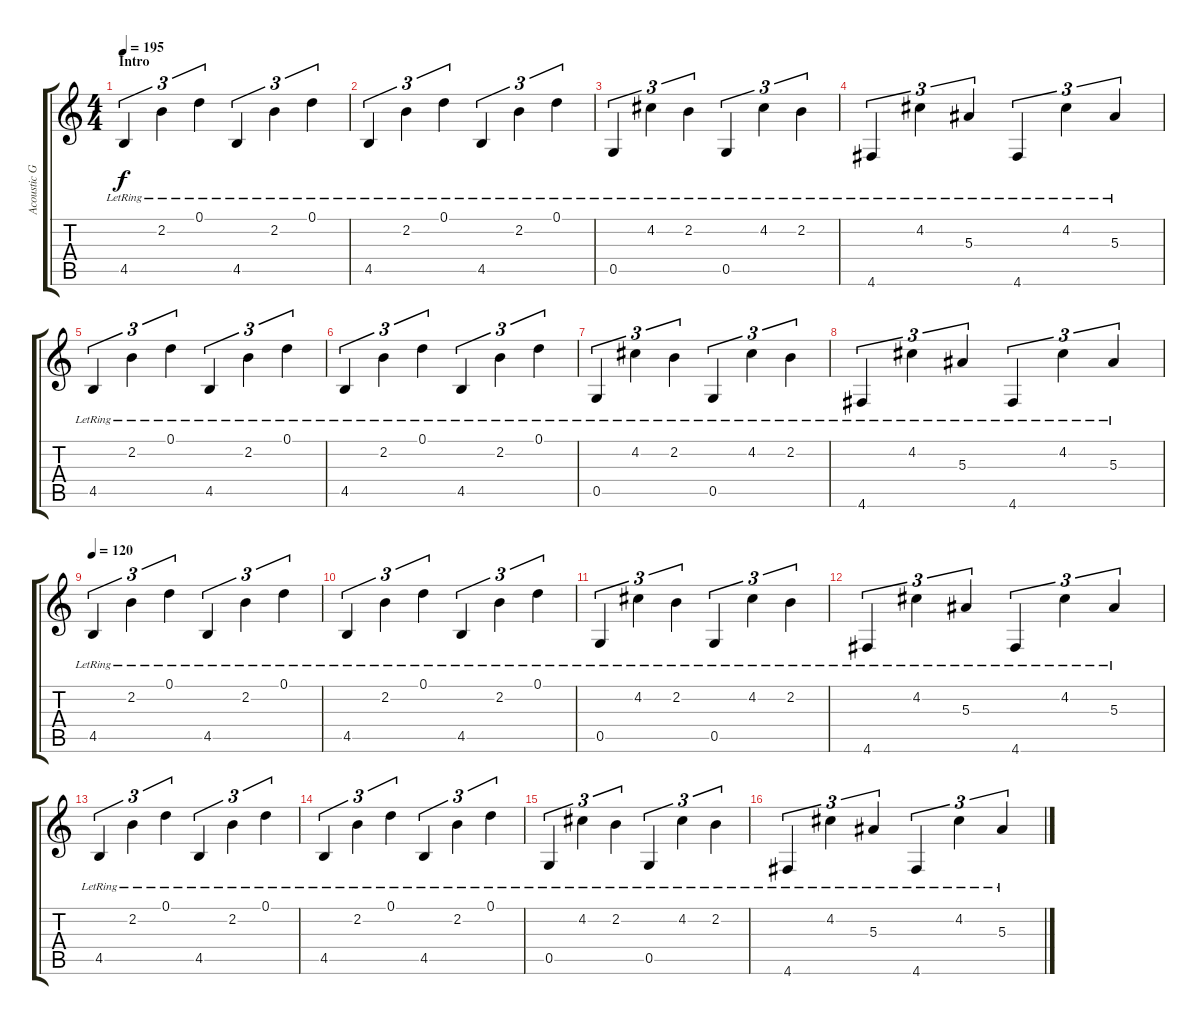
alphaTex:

\track ("Acoustic Guitar I" "Acoustic G") {instrument acousticguitarsteel}
\staff {score tabs}
\tuning (D4 A3 F3 C3 G2 D2) {hide}
\ts (4 4)
\section ("" "Intro")
\tempo 195
\tempo 115
\tempo 195
\clef g2
\ks c
4.5{lr}.4{tu (3 2) dy f instrument acousticguitarsteel} 2.2{lr}.4{tu (3 2)} 0.1{lr}.4{tu (3 2)} 4.5{lr}.4{tu (3 2)} 2.2{lr}.4{tu (3 2)} 0.1{lr}.4{tu (3 2)} |
4.5{lr}.4{tu (3 2)} 2.2{lr}.4{tu (3 2)} 0.1{lr}.4{tu (3 2)} 4.5{lr}.4{tu (3 2)} 2.2{lr}.4{tu (3 2)} 0.1{lr}.4{tu (3 2)} |
0.5{lr}.4{tu (3 2)} 4.2{lr}.4{tu (3 2)} 2.2{lr}.4{tu (3 2)} 0.5{lr}.4{tu (3 2)} 4.2{lr}.4{tu (3 2)} 2.2{lr}.4{tu (3 2)} |
4.6{lr}.4{tu (3 2)} 4.2{lr}.4{tu (3 2)} 5.3{lr}.4{tu (3 2)} 4.6{lr}.4{tu (3 2)} 4.2{lr}.4{tu (3 2)} 5.3{lr}.4{tu (3 2)} |
4.5{lr}.4{tu (3 2)} 2.2{lr}.4{tu (3 2)} 0.1{lr}.4{tu (3 2)} 4.5{lr}.4{tu (3 2)} 2.2{lr}.4{tu (3 2)} 0.1{lr}.4{tu (3 2)} |
4.5{lr}.4{tu (3 2)} 2.2{lr}.4{tu (3 2)} 0.1{lr}.4{tu (3 2)} 4.5{lr}.4{tu (3 2)} 2.2{lr}.4{tu (3 2)} 0.1{lr}.4{tu (3 2)} |
0.5{lr}.4{tu (3 2)} 4.2{lr}.4{tu (3 2)} 2.2{lr}.4{tu (3 2)} 0.5{lr}.4{tu (3 2)} 4.2{lr}.4{tu (3 2)} 2.2{lr}.4{tu (3 2)} |
4.6{lr}.4{tu (3 2)} 4.2{lr}.4{tu (3 2)} 5.3{lr}.4{tu (3 2)} 4.6{lr}.4{tu (3 2)} 4.2{lr}.4{tu (3 2)} 5.3{lr}.4{tu (3 2)} |
\tempo 120
4.5{lr}.4{tu (3 2)} 2.2{lr}.4{tu (3 2)} 0.1{lr}.4{tu (3 2)} 4.5{lr}.4{tu (3 2)} 2.2{lr}.4{tu (3 2)} 0.1{lr}.4{tu (3 2)} |
4.5{lr}.4{tu (3 2)} 2.2{lr}.4{tu (3 2)} 0.1{lr}.4{tu (3 2)} 4.5{lr}.4{tu (3 2)} 2.2{lr}.4{tu (3 2)} 0.1{lr}.4{tu (3 2)} |
0.5{lr}.4{tu (3 2)} 4.2{lr}.4{tu (3 2)} 2.2{lr}.4{tu (3 2)} 0.5{lr}.4{tu (3 2)} 4.2{lr}.4{tu (3 2)} 2.2{lr}.4{tu (3 2)} |
4.6{lr}.4{tu (3 2)} 4.2{lr}.4{tu (3 2)} 5.3{lr}.4{tu (3 2)} 4.6{lr}.4{tu (3 2)} 4.2{lr}.4{tu (3 2)} 5.3{lr}.4{tu (3 2)} |
4.5{lr}.4{tu (3 2)} 2.2{lr}.4{tu (3 2)} 0.1{lr}.4{tu (3 2)} 4.5{lr}.4{tu (3 2)} 2.2{lr}.4{tu (3 2)} 0.1{lr}.4{tu (3 2)} |
4.5{lr}.4{tu (3 2)} 2.2{lr}.4{tu (3 2)} 0.1{lr}.4{tu (3 2)} 4.5{lr}.4{tu (3 2)} 2.2{lr}.4{tu (3 2)} 0.1{lr}.4{tu (3 2)} |
0.5{lr}.4{tu (3 2)} 4.2{lr}.4{tu (3 2)} 2.2{lr}.4{tu (3 2)} 0.5{lr}.4{tu (3 2)} 4.2{lr}.4{tu (3 2)} 2.2{lr}.4{tu (3 2)} |
4.6{lr}.4{tu (3 2)} 4.2{lr}.4{tu (3 2)} 5.3{lr}.4{tu (3 2)} 4.6{lr}.4{tu (3 2)} 4.2{lr}.4{tu (3 2)} 5.3{lr}.4{tu (3 2)}
